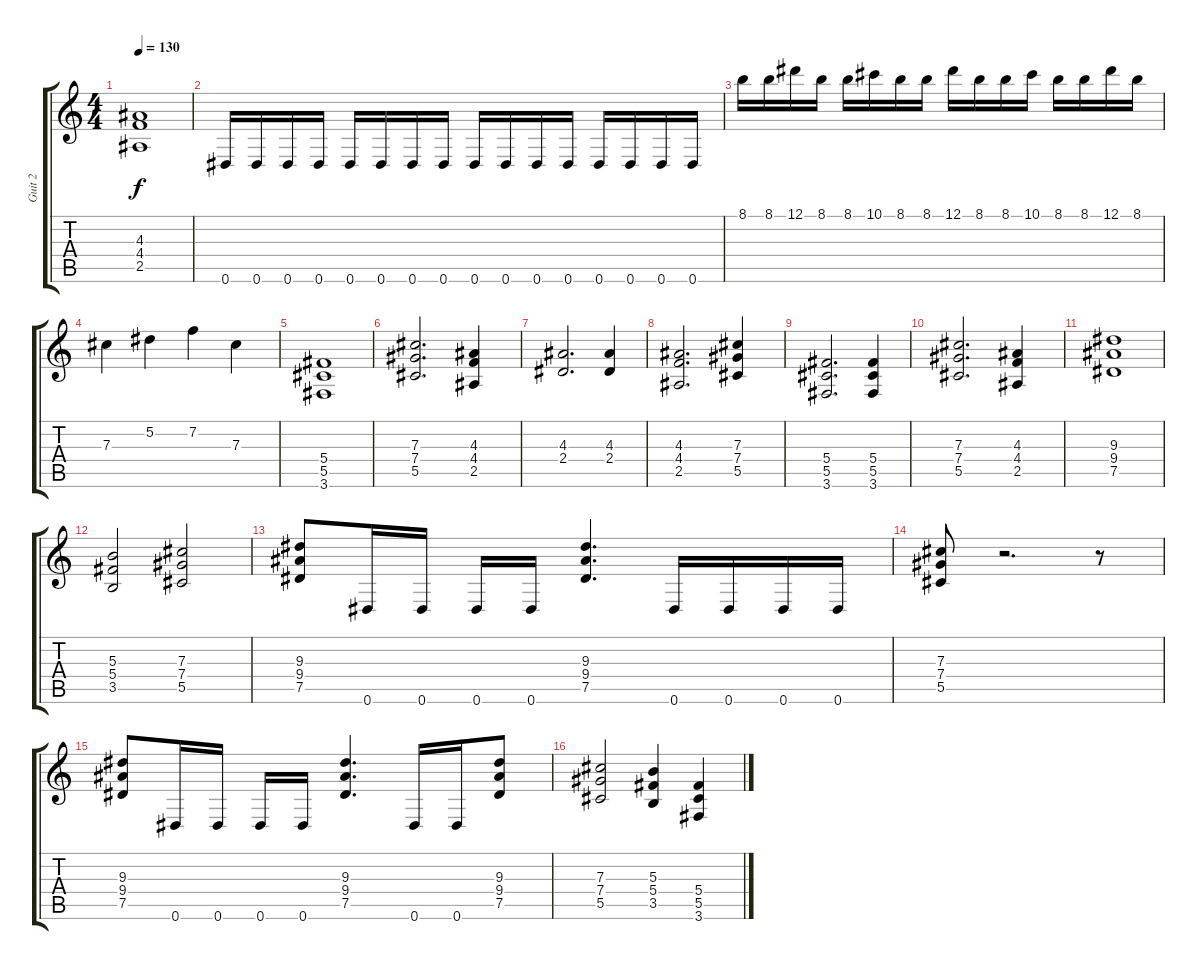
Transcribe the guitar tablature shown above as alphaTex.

\track ("Guit 2" "Guit 2") {instrument distortionguitar}
\staff {score tabs}
\tuning (Eb4 Bb3 Gb3 Db3 Ab2 Eb2) {hide}
\ts (4 4)
\tempo 130
\clef g2
\ks c
(4.3 4.4 2.5).1{dy f} |
0.6.16 0.6.16 0.6.16 0.6.16 0.6.16 0.6.16 0.6.16 0.6.16 0.6.16 0.6.16 0.6.16 0.6.16 0.6.16 0.6.16 0.6.16 0.6.16 |
8.1.16 8.1.16 12.1.16 8.1.16 8.1.16 10.1.16 8.1.16 8.1.16 12.1.16 8.1.16 8.1.16 10.1.16 8.1.16 8.1.16 12.1.16 8.1.16 |
7.3.4 5.2.4 7.2.4 7.3.4 |
(5.4 5.5 3.6).1 |
(7.3 7.4 5.5).2{d} (4.3 4.4 2.5).4 |
(4.3 2.4).2{d} (4.3 2.4).4 |
(4.3 4.4 2.5).2{d} (7.3 7.4 5.5).4 |
(5.4 5.5 3.6).2{d} (5.4 5.5 3.6).4 |
(7.3 7.4 5.5).2{d} (4.3 4.4 2.5).4 |
(9.3 9.4 7.5).1 |
(5.3 5.4 3.5).2 (7.3 7.4 5.5).2 |
(9.3 9.4 7.5).8 0.6.16 0.6.16 0.6.16 0.6.16 (9.3 9.4 7.5).4{d} 0.6.16 0.6.16 0.6.16 0.6.16 |
(7.3 7.4 5.5).8 r.2{d} r.8 |
(9.3 9.4 7.5).8 0.6.16 0.6.16 0.6.16 0.6.16 (9.3 9.4 7.5).4{d} 0.6.16 0.6.16 (9.3 9.4 7.5).8 |
(7.3 7.4 5.5).2 (5.3 5.4 3.5).4 (5.4 5.5 3.6).4
